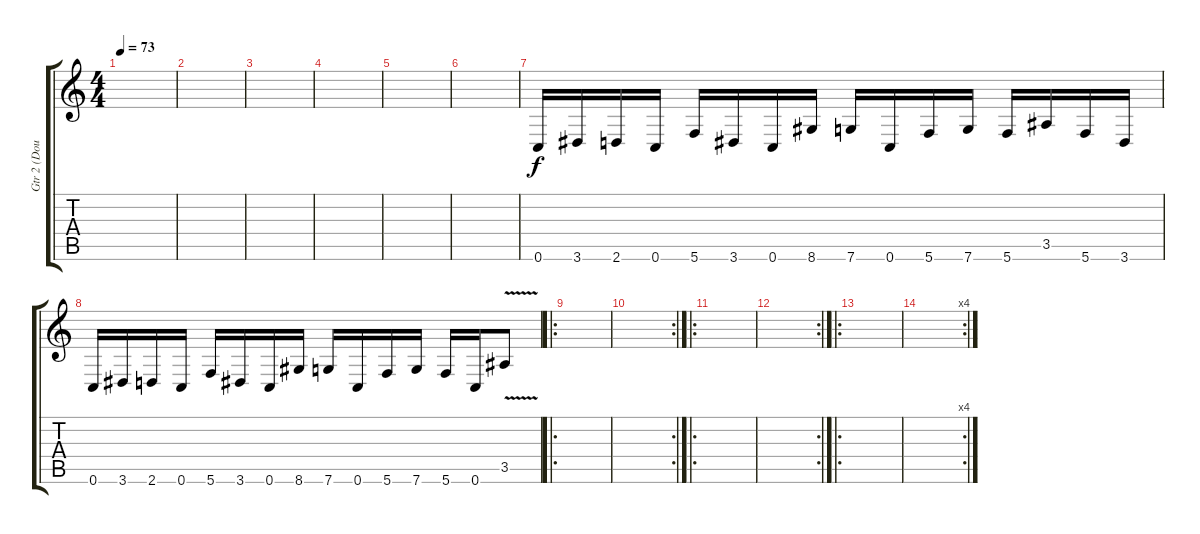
\track ("Gtr 2 (Doubled for Effect)" "Gtr 2 (Dou") {instrument distortionguitar}
\staff {score tabs}
\tuning (D4 A3 F3 C3 G2 C2) {hide}
\ts (4 4)
\tempo 73
\clef g2
\ks c
|
|
|
|
|
|
0.6.16 3.6.16 2.6.16 0.6.16 5.6.16 3.6.16 0.6.16 8.6.16 7.6.16 0.6.16 5.6.16 7.6.16 5.6.16 3.5.16 5.6.16 3.6.16 |
0.6.16 3.6.16 2.6.16 0.6.16 5.6.16 3.6.16 0.6.16 8.6.16 7.6.16 0.6.16 5.6.16 7.6.16 5.6.16 0.6.16 3.5{v}.8 |
\ro
|
\rc 2
|
\ro
|
\rc 2
|
\ro
|
\rc 4
